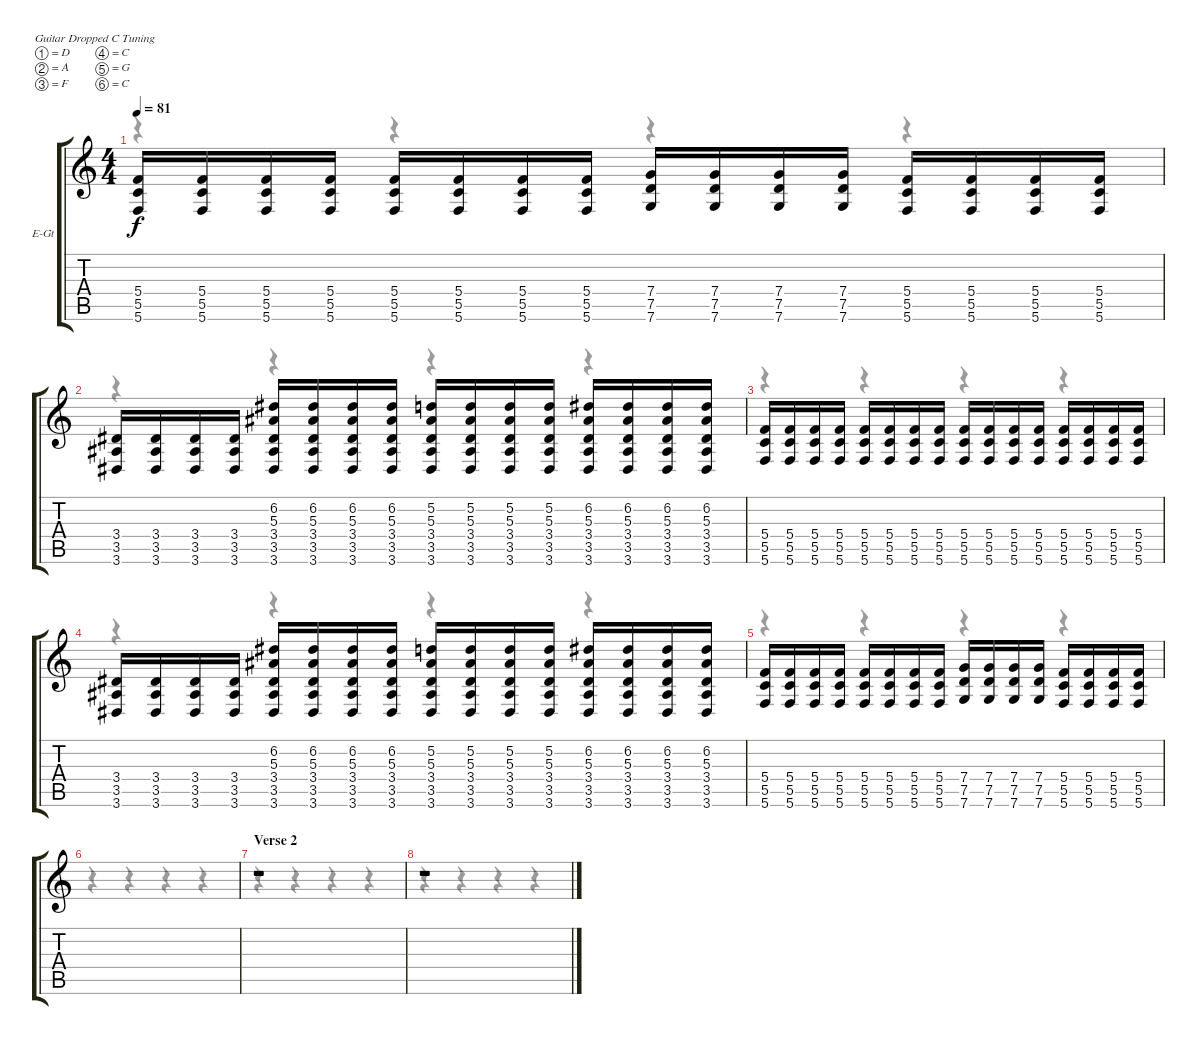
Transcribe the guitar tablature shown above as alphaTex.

\bracketExtendMode groupsimilarinstruments
\firstSystemTrackNameOrientation horizontal
\otherSystemsTrackNameOrientation horizontal
\track ("Matt (Drive)" "E-Gt") {instrument distortionguitar}
\staff {score tabs}
\tuning (D4 A3 F3 C3 G2 C2)
\voice
\ts (4 4)
\tempo 81
\clef g2
\ks c
(5.4 5.5 5.6).16{dy f} (5.4 5.5 5.6).16 (5.4 5.5 5.6).16 (5.4 5.5 5.6).16 (5.4 5.5 5.6).16 (5.4 5.5 5.6).16 (5.4 5.5 5.6).16 (5.4 5.5 5.6).16 (7.4 7.5 7.6).16 (7.4 7.5 7.6).16 (7.4 7.5 7.6).16 (7.4 7.5 7.6).16 (5.4 5.5 5.6).16 (5.4 5.5 5.6).16 (5.4 5.5 5.6).16 (5.4 5.5 5.6).16 |
(3.4 3.5 3.6).16 (3.4 3.5 3.6).16 (3.4 3.5 3.6).16 (3.4 3.5 3.6).16 (6.2 5.3 3.4 3.5 3.6).16 (6.2 5.3 3.4 3.5 3.6).16 (6.2 5.3 3.4 3.5 3.6).16 (6.2 5.3 3.4 3.5 3.6).16 (5.2 5.3 3.4 3.5 3.6).16 (5.2 5.3 3.4 3.5 3.6).16 (5.2 5.3 3.4 3.5 3.6).16 (5.2 5.3 3.4 3.5 3.6).16 (6.2 5.3 3.4 3.5 3.6).16 (6.2 5.3 3.4 3.5 3.6).16 (6.2 5.3 3.4 3.5 3.6).16 (6.2 5.3 3.4 3.5 3.6).16 |
(5.4 5.5 5.6).16 (5.4 5.5 5.6).16 (5.4 5.5 5.6).16 (5.4 5.5 5.6).16 (5.4 5.5 5.6).16 (5.4 5.5 5.6).16 (5.4 5.5 5.6).16 (5.4 5.5 5.6).16 (5.4 5.5 5.6).16 (5.4 5.5 5.6).16 (5.4 5.5 5.6).16 (5.4 5.5 5.6).16 (5.4 5.5 5.6).16 (5.4 5.5 5.6).16 (5.4 5.5 5.6).16 (5.4 5.5 5.6).16 |
(3.4 3.5 3.6).16 (3.4 3.5 3.6).16 (3.4 3.5 3.6).16 (3.4 3.5 3.6).16 (6.2 5.3 3.4 3.5 3.6).16 (6.2 5.3 3.4 3.5 3.6).16 (6.2 5.3 3.4 3.5 3.6).16 (6.2 5.3 3.4 3.5 3.6).16 (5.2 5.3 3.4 3.5 3.6).16 (5.2 5.3 3.4 3.5 3.6).16 (5.2 5.3 3.4 3.5 3.6).16 (5.2 5.3 3.4 3.5 3.6).16 (6.2 5.3 3.4 3.5 3.6).16 (6.2 5.3 3.4 3.5 3.6).16 (6.2 5.3 3.4 3.5 3.6).16 (6.2 5.3 3.4 3.5 3.6).16 |
(5.4 5.5 5.6).16 (5.4 5.5 5.6).16 (5.4 5.5 5.6).16 (5.4 5.5 5.6).16 (5.4 5.5 5.6).16 (5.4 5.5 5.6).16 (5.4 5.5 5.6).16 (5.4 5.5 5.6).16 (7.4 7.5 7.6).16 (7.4 7.5 7.6).16 (7.4 7.5 7.6).16 (7.4 7.5 7.6).16 (5.4 5.5 5.6).16 (5.4 5.5 5.6).16 (5.4 5.5 5.6).16 (5.4 5.5 5.6).16 |
|
\section ("" "Verse 2")
r.1 |
r.1
\voice
\clef g2
\ottava regular
\simile none
\ks c
r.4{dy mf} r.4 r.4 r.4 |
r.4 r.4 r.4 r.4 |
r.4 r.4 r.4 r.4 |
r.4 r.4 r.4 r.4 |
r.4 r.4 r.4 r.4 |
r.4 r.4 r.4 r.4 |
r.4 r.4 r.4 r.4 |
r.4 r.4 r.4 r.4
